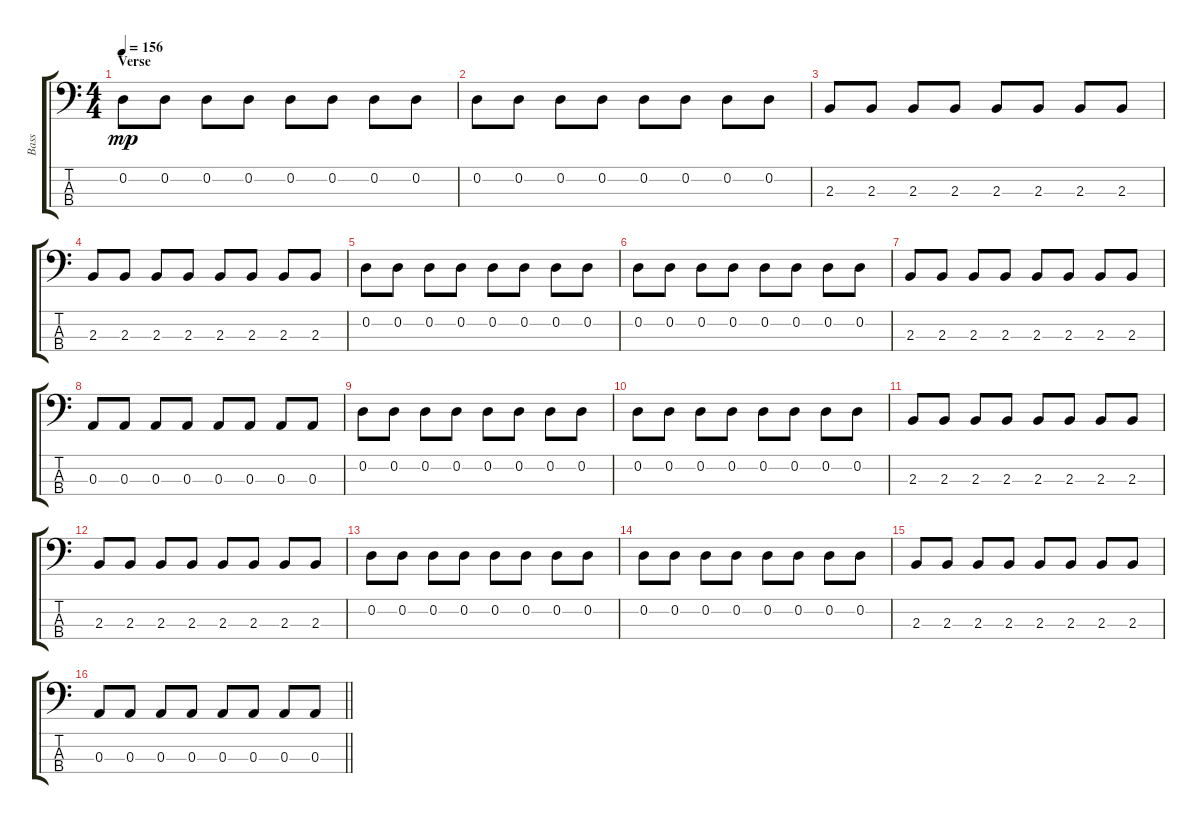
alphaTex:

\track ("Bass" "Bass") {instrument electricbassfinger}
\staff {score tabs}
\tuning (G2 D2 A1 D1) {hide}
\ts (4 4)
\section ("" "Verse")
\tempo 156
\clef f4
\ks c
0.2.8{dy mp} 0.2.8 0.2.8 0.2.8 0.2.8 0.2.8 0.2.8 0.2.8 |
0.2.8 0.2.8 0.2.8 0.2.8 0.2.8 0.2.8 0.2.8 0.2.8 |
2.3.8 2.3.8 2.3.8 2.3.8 2.3.8 2.3.8 2.3.8 2.3.8 |
2.3.8 2.3.8 2.3.8 2.3.8 2.3.8 2.3.8 2.3.8 2.3.8 |
0.2.8 0.2.8 0.2.8 0.2.8 0.2.8 0.2.8 0.2.8 0.2.8 |
0.2.8 0.2.8 0.2.8 0.2.8 0.2.8 0.2.8 0.2.8 0.2.8 |
2.3.8 2.3.8 2.3.8 2.3.8 2.3.8 2.3.8 2.3.8 2.3.8 |
0.3.8 0.3.8 0.3.8 0.3.8 0.3.8 0.3.8 0.3.8 0.3.8 |
0.2.8 0.2.8 0.2.8 0.2.8 0.2.8 0.2.8 0.2.8 0.2.8 |
0.2.8 0.2.8 0.2.8 0.2.8 0.2.8 0.2.8 0.2.8 0.2.8 |
2.3.8 2.3.8 2.3.8 2.3.8 2.3.8 2.3.8 2.3.8 2.3.8 |
2.3.8 2.3.8 2.3.8 2.3.8 2.3.8 2.3.8 2.3.8 2.3.8 |
0.2.8 0.2.8 0.2.8 0.2.8 0.2.8 0.2.8 0.2.8 0.2.8 |
0.2.8 0.2.8 0.2.8 0.2.8 0.2.8 0.2.8 0.2.8 0.2.8 |
2.3.8 2.3.8 2.3.8 2.3.8 2.3.8 2.3.8 2.3.8 2.3.8 |
\barLineRight lightlight
0.3.8 0.3.8 0.3.8 0.3.8 0.3.8 0.3.8 0.3.8 0.3.8
